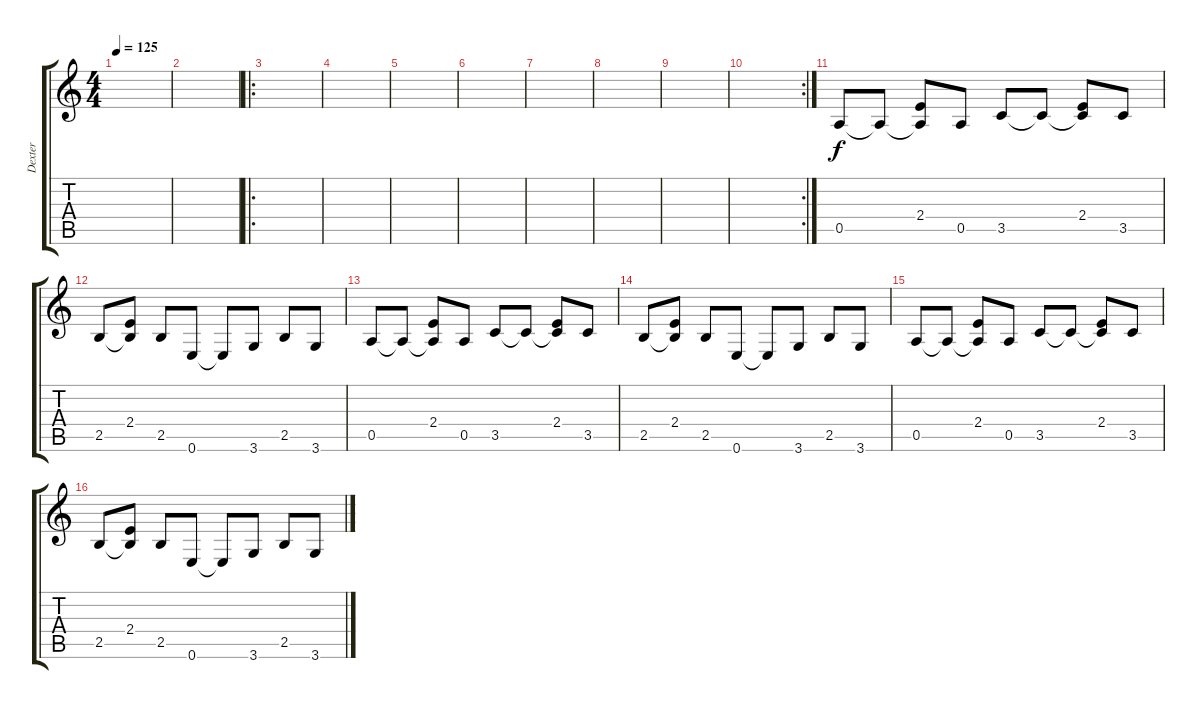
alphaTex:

\track ("Dexter" "Dexter") {instrument electricguitarclean}
\staff {score tabs}
\tuning (E4 B3 G3 D3 A2 E2) {hide}
\ts (4 4)
\tempo 125
\clef g2
\ks c
|
|
\ro
|
|
|
|
|
|
|
\rc 2
|
0.5.8{volume 12 instrument electricguitarclean} 0.5{t}.8 (2.4 0.5{t}).8 0.5.8 3.5.8 3.5{t}.8 (2.4 3.5{t}).8 3.5.8 |
2.5.8 (2.4 2.5{t}).8 2.5.8 0.6.8 0.6{t}.8 3.6.8 2.5.8 3.6.8 |
0.5.8 0.5{t}.8 (2.4 0.5{t}).8 0.5.8 3.5.8 3.5{t}.8 (2.4 3.5{t}).8 3.5.8 |
2.5.8 (2.4 2.5{t}).8 2.5.8 0.6.8 0.6{t}.8 3.6.8 2.5.8 3.6.8 |
0.5.8 0.5{t}.8 (2.4 0.5{t}).8 0.5.8 3.5.8 3.5{t}.8 (2.4 3.5{t}).8 3.5.8 |
2.5.8 (2.4 2.5{t}).8 2.5.8 0.6.8 0.6{t}.8 3.6.8 2.5.8 3.6.8
